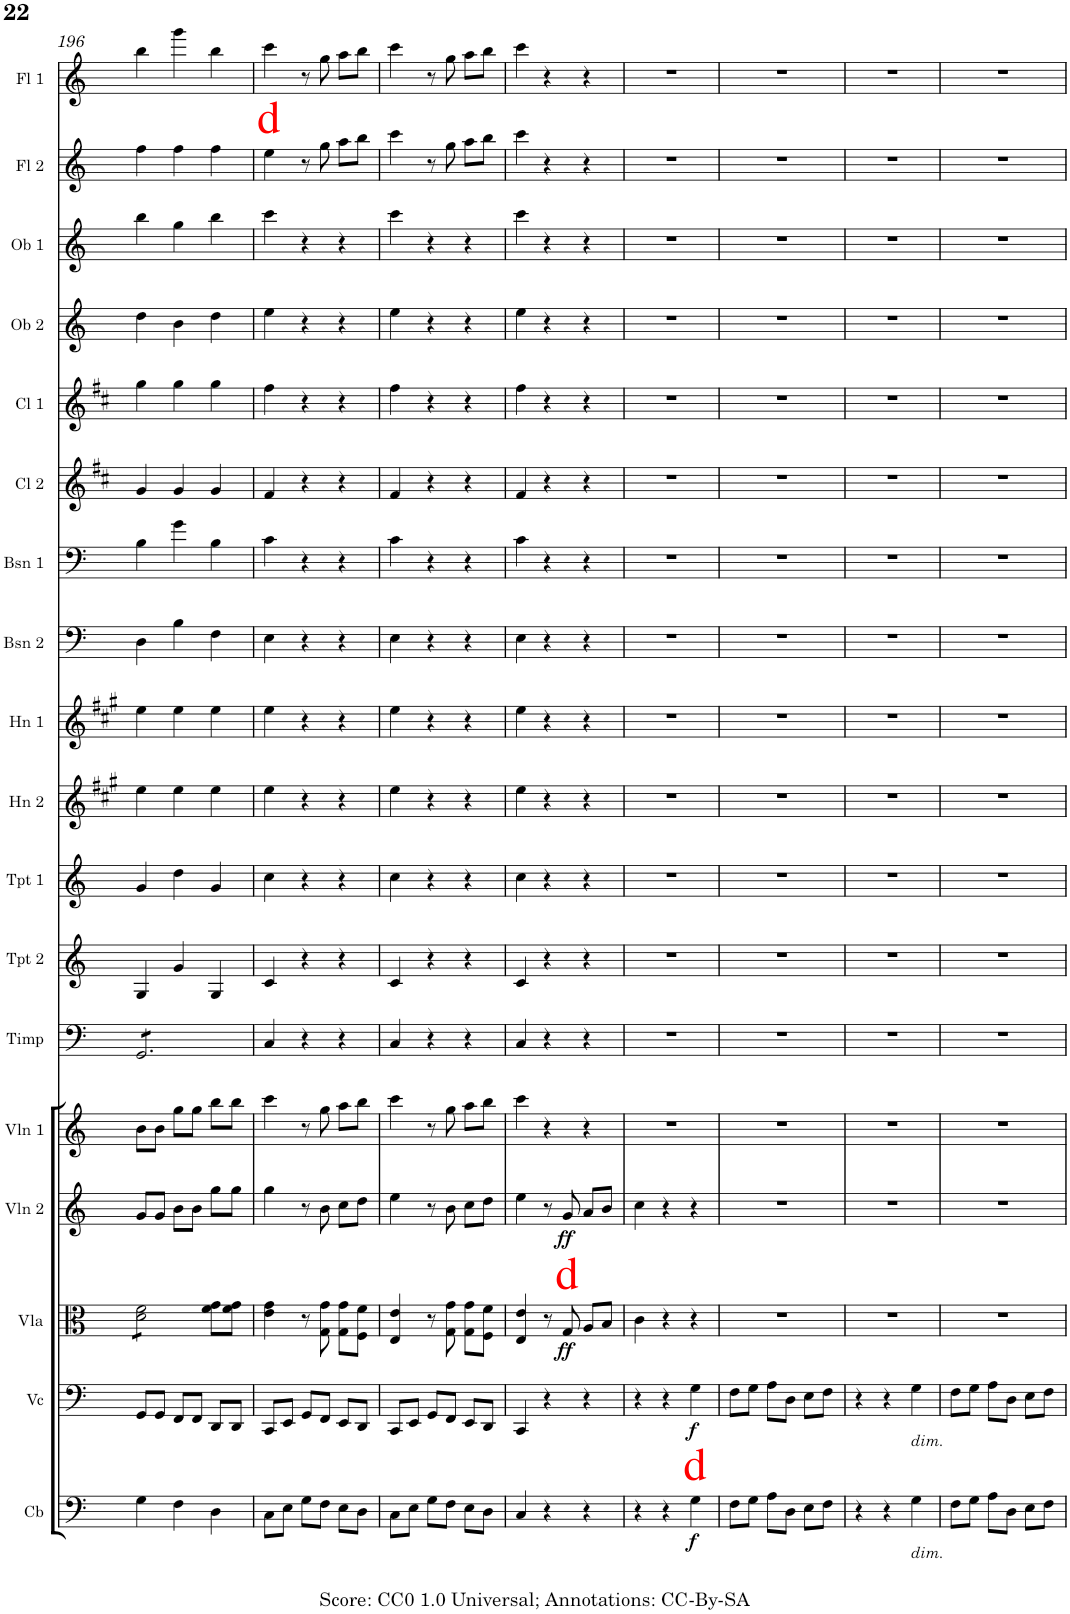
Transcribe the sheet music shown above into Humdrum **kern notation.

**kern	**dynam	**kern	**text	**dynam	**kern	**dynam	**kern	**text	**dynam	**kern	**kern	**kern	**kern	**kern	**kern	**kern	**kern	**kern	**kern	**kern	**kern	**kern	**kern	**text
*part18	*part18	*part17	*part17	*part17	*part16	*part16	*part15	*part15	*part15	*part14	*part13	*part12	*part11	*part10	*part9	*part8	*part7	*part6	*part5	*part4	*part3	*part2	*part1	*part1
*staff18	*staff18	*staff17	*staff17	*staff17	*staff16	*staff16	*staff15	*staff15	*staff15	*staff14	*staff13	*staff12	*staff11	*staff10	*staff9	*staff8	*staff7	*staff6	*staff5	*staff4	*staff3	*staff2	*staff1	*staff1
*I"Contrabass	*	*I"Violoncello	*	*	*I"Viola	*	*I"Violin 2	*	*	*I"Violin 1	*I"Timpani	*I"C Trumpet 2	*I"C Trumpet 1	*I"Eb Horn 2	*I"Eb Horn 1	*I"Bassoon 2	*I"Bassoon 1	*I"Bb Clarinet 2	*I"Bb Clarinet 1	*I"Oboe 2	*I"Oboe 1	*I"Flute 2	*I"Flute 1	*
*I'Cb	*	*I'Vc	*	*	*I'Vla	*	*I'Vln 2	*	*	*I'Vln 1	*I'Timp	*I'Tpt 2	*I'Tpt 1	*I'Hn 2	*I'Hn 1	*I'Bsn 2	*I'Bsn 1	*I'Cl 2	*I'Cl 1	*I'Ob 2	*I'Ob 1	*I'Fl 2	*I'Fl 1	*
!!LO:PB:g=z
*clefF4	*	*clefF4	*	*	*clefC3	*	*clefG2	*	*	*clefG2	*clefF4	*clefG2	*clefG2	*clefG2	*clefG2	*clefF4	*clefF4	*clefG2	*clefG2	*clefG2	*clefG2	*clefG2	*clefG2	*
*Trd7c12	*	*	*	*	*	*	*	*	*	*	*	*	*	*Trd5c9	*Trd5c9	*	*	*Trd1c2	*Trd1c2	*	*	*	*	*
*k[]	*	*k[]	*	*	*k[]	*	*k[]	*	*	*k[]	*k[]	*k[]	*k[]	*k[f#c#g#]	*k[f#c#g#]	*k[]	*k[]	*k[f#c#]	*k[f#c#]	*k[]	*k[]	*k[]	*k[]	*
*M3/4	*	*M3/4	*	*	*M3/4	*	*M3/4	*	*	*M3/4	*M3/4	*M3/4	*M3/4	*M3/4	*M3/4	*M3/4	*M3/4	*M3/4	*M3/4	*M3/4	*M3/4	*M3/4	*M3/4	*
=196	=196	=196	=196	=196	=196	=196	=196	=196	=196	=196	=196	=196	=196	=196	=196	=196	=196	=196	=196	=196	=196	=196	=196	=196
*	*	*	*	*	*tremolo	*	*	*	*	*	*	*	*	*	*	*	*	*	*	*	*	*	*	*
*	*	*	*	*	*	*	*	*	*	*	*tremolo	*	*	*	*	*	*	*	*	*	*	*	*	*
4G\	.	8GG/L	.	.	8d\ 8f\L	.	8g/L	.	.	8b\L	8GG/L	4G/	4g/	4ee\	4ee\	4D\	4B\	4g/	4gg\	4dd\	4bb\	4ff\	4bb\	.
.	.	8GG/J	.	.	8d\ 8f\	.	8g/J	.	.	8b\J	8GG/	.	.	.	.	.	.	.	.	.	.	.	.	.
4F\	.	8FF/L	.	.	8d\ 8f\	.	8b\L	.	.	8gg\L	8GG/	4g/	4dd\	4ee\	4ee\	4B\	4g\	4g/	4gg\	4b\	4gg\	4ff\	4ggg\	.
.	.	8FF/J	.	.	8d\ 8f\J	.	8b\J	.	.	8gg\J	8GG/	.	.	.	.	.	.	.	.	.	.	.	.	.
*	*	*	*	*	*Xtremolo	*	*	*	*	*	*	*	*	*	*	*	*	*	*	*	*	*	*	*
4D\	.	8DD/L	.	.	8f\ 8g\L	.	8gg\L	.	.	8bb\L	8GG/	4G/	4g/	4ee\	4ee\	4F\	4B\	4g/	4gg\	4dd\	4bb\	4ff\	4bb\	.
.	.	8DD/J	.	.	8f\ 8g\J	.	8gg\J	.	.	8bb\J	8GG/J	.	.	.	.	.	.	.	.	.	.	.	.	.
*	*	*	*	*	*	*	*	*	*	*	*Xtremolo	*	*	*	*	*	*	*	*	*	*	*	*	*
=197	=197	=197	=197	=197	=197	=197	=197	=197	=197	=197	=197	=197	=197	=197	=197	=197	=197	=197	=197	=197	=197	=197	=197	=197
!	!	!	!	!	!	!	!	!	!	!	!	!	!	!	!	!	!	!	!	!	!	!	!	!LO:LY:b:color=#FF0000
8C\L	.	8CC/L	.	.	4e\ 4g\	.	4gg\	.	.	4ccc\	4C/	4c/	4cc\	4ee\	4ee\	4E\	4c\	4f#/	4ff#\	4ee\	4ccc\	4ee\	4ccc\	d
8E\J	.	8EE/J	.	.	.	.	.	.	.	.	.	.	.	.	.	.	.	.	.	.	.	.	.	.
8G\L	.	8GG/L	.	.	8r	.	8r	.	.	8r	4r	4r	4r	4r	4r	4r	4r	4r	4r	4r	4r	8r	8r	.
8F\J	.	8FF/J	.	.	8G\ 8g\	.	8b\	.	.	8gg\	.	.	.	.	.	.	.	.	.	.	.	8gg\	8gg\	.
8E\L	.	8EE/L	.	.	8G\ 8g\L	.	8cc\L	.	.	8aa\L	4r	4r	4r	4r	4r	4r	4r	4r	4r	4r	4r	8aa\L	8aa\L	.
8D\J	.	8DD/J	.	.	8F\ 8f\J	.	8dd\J	.	.	8bb\J	.	.	.	.	.	.	.	.	.	.	.	8bb\J	8bb\J	.
=198	=198	=198	=198	=198	=198	=198	=198	=198	=198	=198	=198	=198	=198	=198	=198	=198	=198	=198	=198	=198	=198	=198	=198	=198
8C\L	.	8CC/L	.	.	4E/ 4e/	.	4ee\	.	.	4ccc\	4C/	4c/	4cc\	4ee\	4ee\	4E\	4c\	4f#/	4ff#\	4ee\	4ccc\	4ccc\	4ccc\	.
8E\J	.	8EE/J	.	.	.	.	.	.	.	.	.	.	.	.	.	.	.	.	.	.	.	.	.	.
8G\L	.	8GG/L	.	.	8r	.	8r	.	.	8r	4r	4r	4r	4r	4r	4r	4r	4r	4r	4r	4r	8r	8r	.
8F\J	.	8FF/J	.	.	8G\ 8g\	.	8b\	.	.	8gg\	.	.	.	.	.	.	.	.	.	.	.	8gg\	8gg\	.
8E\L	.	8EE/L	.	.	8G\ 8g\L	.	8cc\L	.	.	8aa\L	4r	4r	4r	4r	4r	4r	4r	4r	4r	4r	4r	8aa\L	8aa\L	.
8D\J	.	8DD/J	.	.	8F\ 8f\J	.	8dd\J	.	.	8bb\J	.	.	.	.	.	.	.	.	.	.	.	8bb\J	8bb\J	.
=199	=199	=199	=199	=199	=199	=199	=199	=199	=199	=199	=199	=199	=199	=199	=199	=199	=199	=199	=199	=199	=199	=199	=199	=199
4C/	.	4CC/	.	.	4E/ 4e/	.	4ee\	.	.	4ccc\	4C/	4c/	4cc\	4ee\	4ee\	4E\	4c\	4f#/	4ff#\	4ee\	4ccc\	4ccc\	4ccc\	.
4r	.	4r	.	.	8r	.	8r	.	.	4r	4r	4r	4r	4r	4r	4r	4r	4r	4r	4r	4r	4r	4r	.
!	!	!	!	!	!	!LO:DY:b	!	!LO:LY:b:color=#FF0000	!LO:DY:b	!	!	!	!	!	!	!	!	!	!	!	!	!	!	!
.	.	.	.	.	8G/	ff	8g/	d	ff	.	.	.	.	.	.	.	.	.	.	.	.	.	.	.
4r	.	4r	.	.	8A/L	.	8a/L	.	.	4r	4r	4r	4r	4r	4r	4r	4r	4r	4r	4r	4r	4r	4r	.
.	.	.	.	.	8B/J	.	8b/J	.	.	.	.	.	.	.	.	.	.	.	.	.	.	.	.	.
=200	=200	=200	=200	=200	=200	=200	=200	=200	=200	=200	=200	=200	=200	=200	=200	=200	=200	=200	=200	=200	=200	=200	=200	=200
4r	.	4r	.	.	4c\	.	4cc\	.	.	2.r	2.r	2.r	2.r	2.r	2.r	2.r	2.r	2.r	2.r	2.r	2.r	2.r	2.r	.
4r	.	4r	.	.	4r	.	4r	.	.	.	.	.	.	.	.	.	.	.	.	.	.	.	.	.
!	!LO:DY:b	!	!LO:LY:b:color=#FF0000	!LO:DY:b	!	!	!	!	!	!	!	!	!	!	!	!	!	!	!	!	!	!	!	!
4G\	f	4G\	d	f	4r	.	4r	.	.	.	.	.	.	.	.	.	.	.	.	.	.	.	.	.
=201	=201	=201	=201	=201	=201	=201	=201	=201	=201	=201	=201	=201	=201	=201	=201	=201	=201	=201	=201	=201	=201	=201	=201	=201
8F\L	.	8F\L	.	.	2.r	.	2.r	.	.	2.r	2.r	2.r	2.r	2.r	2.r	2.r	2.r	2.r	2.r	2.r	2.r	2.r	2.r	.
8G\J	.	8G\J	.	.	.	.	.	.	.	.	.	.	.	.	.	.	.	.	.	.	.	.	.	.
8A\L	.	8A\L	.	.	.	.	.	.	.	.	.	.	.	.	.	.	.	.	.	.	.	.	.	.
8D\J	.	8D\J	.	.	.	.	.	.	.	.	.	.	.	.	.	.	.	.	.	.	.	.	.	.
8E\L	.	8E\L	.	.	.	.	.	.	.	.	.	.	.	.	.	.	.	.	.	.	.	.	.	.
8F\J	.	8F\J	.	.	.	.	.	.	.	.	.	.	.	.	.	.	.	.	.	.	.	.	.	.
=202	=202	=202	=202	=202	=202	=202	=202	=202	=202	=202	=202	=202	=202	=202	=202	=202	=202	=202	=202	=202	=202	=202	=202	=202
4r	.	4r	.	.	2.r	.	2.r	.	.	2.r	2.r	2.r	2.r	2.r	2.r	2.r	2.r	2.r	2.r	2.r	2.r	2.r	2.r	.
4r	.	4r	.	.	.	.	.	.	.	.	.	.	.	.	.	.	.	.	.	.	.	.	.	.
!	!	!LO:TX:b:i:t=dim.	!	!	!	!	!	!	!	!	!	!	!	!	!	!	!	!	!	!	!	!	!	!
!LO:TX:b:i:t=dim.	!	!	!	!	!	!	!	!	!	!	!	!	!	!	!	!	!	!	!	!	!	!	!	!
4G\	.	4G\	.	.	.	.	.	.	.	.	.	.	.	.	.	.	.	.	.	.	.	.	.	.
=203	=203	=203	=203	=203	=203	=203	=203	=203	=203	=203	=203	=203	=203	=203	=203	=203	=203	=203	=203	=203	=203	=203	=203	=203
8F\L	.	8F\L	.	.	2.r	.	2.r	.	.	2.r	2.r	2.r	2.r	2.r	2.r	2.r	2.r	2.r	2.r	2.r	2.r	2.r	2.r	.
8G\J	.	8G\J	.	.	.	.	.	.	.	.	.	.	.	.	.	.	.	.	.	.	.	.	.	.
8A\L	.	8A\L	.	.	.	.	.	.	.	.	.	.	.	.	.	.	.	.	.	.	.	.	.	.
8D\J	.	8D\J	.	.	.	.	.	.	.	.	.	.	.	.	.	.	.	.	.	.	.	.	.	.
8E\L	.	8E\L	.	.	.	.	.	.	.	.	.	.	.	.	.	.	.	.	.	.	.	.	.	.
8F\J	.	8F\J	.	.	.	.	.	.	.	.	.	.	.	.	.	.	.	.	.	.	.	.	.	.
=	=	=	=	=	=	=	=	=	=	=	=	=	=	=	=	=	=	=	=	=	=	=	=	=
*-	*-	*-	*-	*-	*-	*-	*-	*-	*-	*-	*-	*-	*-	*-	*-	*-	*-	*-	*-	*-	*-	*-	*-	*-
